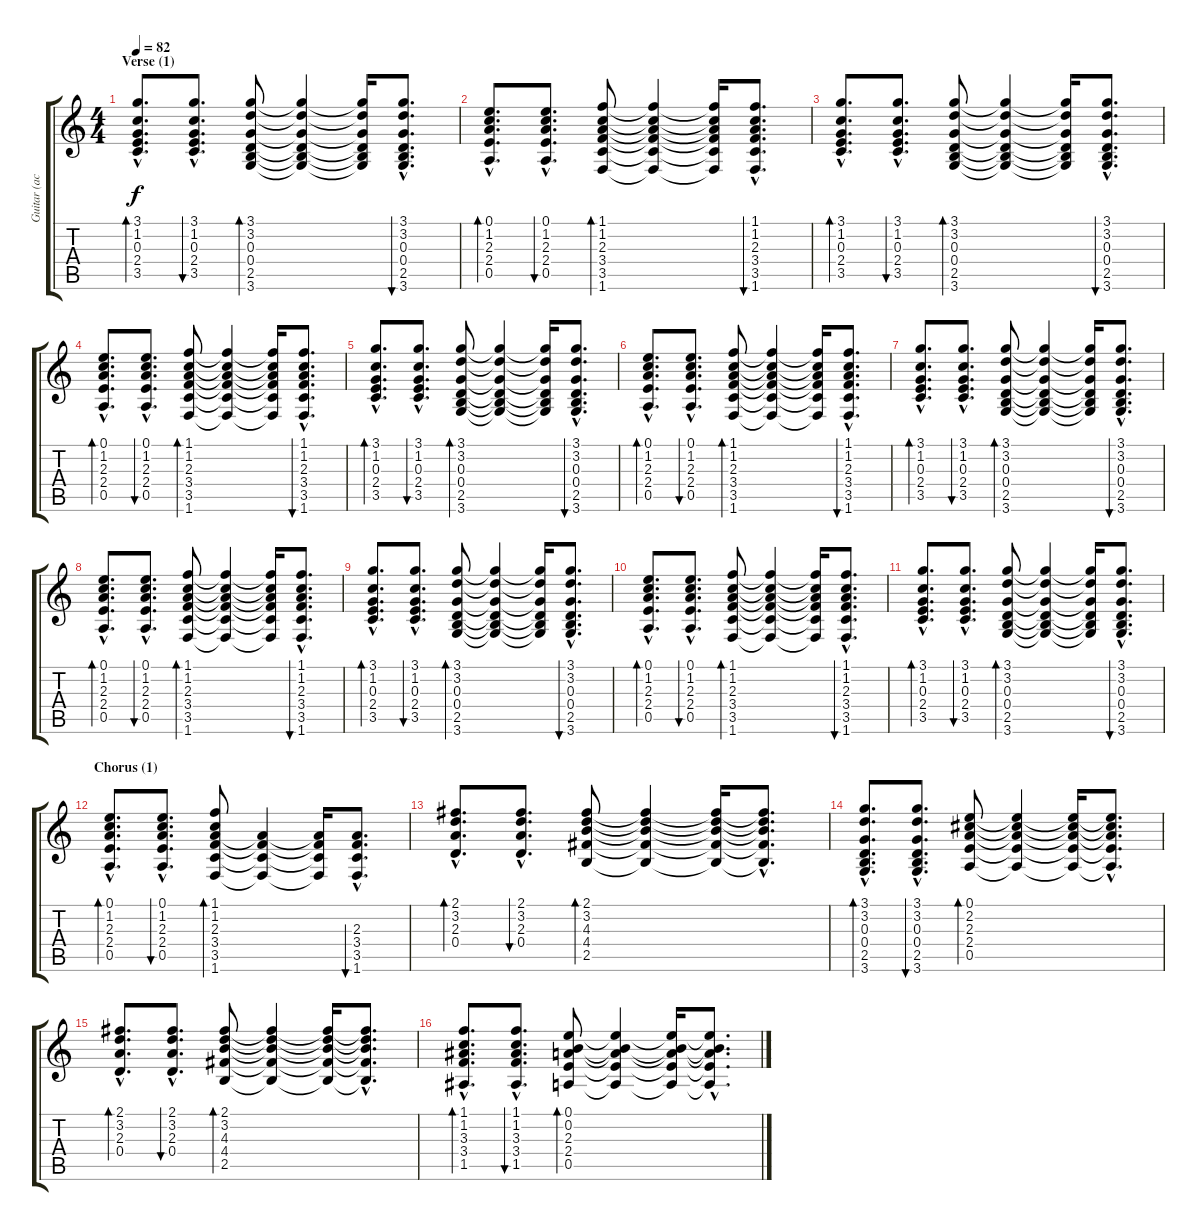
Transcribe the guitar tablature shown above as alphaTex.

\track ("Guitar (acoustic)" "Guitar (ac") {instrument acousticguitarnylon}
\staff {score tabs}
\tuning (E4 B3 G3 D3 A2 E2) {hide}
\ts (4 4)
\section ("" "Verse (1)")
\tempo 82
\clef g2
\ks c
(3.1{hac} 1.2{hac} 0.3{hac} 2.4{hac} 3.5{hac}).8{d bd 30 dy f instrument acousticguitarnylon} (3.1{hac} 1.2{hac} 0.3{hac} 2.4{hac} 3.5{hac}).8{d bu 30} (3.1 3.2 0.3 0.4 2.5 3.6).8{bd 30} (3.1{t} 3.2{t} 0.3{t} 0.4{t} 2.5{t} 3.6{t}).4 (3.1{t} 3.2{t} 0.3{t} 0.4{t} 2.5{t} 3.6{t}).16 (3.1{hac} 3.2{hac} 0.3{hac} 0.4{hac} 2.5{hac} 3.6{hac}).8{d bu 30} |
(0.1{hac} 1.2{hac} 2.3{hac} 2.4{hac} 0.5{hac}).8{d bd 30} (0.1{hac} 1.2{hac} 2.3{hac} 2.4{hac} 0.5{hac}).8{d bu 30} (1.1 1.2 2.3 3.4 3.5 1.6).8{bd 30} (1.1{t} 1.2{t} 2.3{t} 3.4{t} 3.5{t} 1.6{t}).4 (1.1{t} 1.2{t} 2.3{t} 3.4{t} 3.5{t} 1.6{t}).16 (1.1{hac} 1.2{hac} 2.3{hac} 3.4{hac} 3.5{hac} 1.6{hac}).8{d bu 30} |
(3.1{hac} 1.2{hac} 0.3{hac} 2.4{hac} 3.5{hac}).8{d bd 30} (3.1{hac} 1.2{hac} 0.3{hac} 2.4{hac} 3.5{hac}).8{d bu 30} (3.1 3.2 0.3 0.4 2.5 3.6).8{bd 30} (3.1{t} 3.2{t} 0.3{t} 0.4{t} 2.5{t} 3.6{t}).4 (3.1{t} 3.2{t} 0.3{t} 0.4{t} 2.5{t} 3.6{t}).16 (3.1{hac} 3.2{hac} 0.3{hac} 0.4{hac} 2.5{hac} 3.6{hac}).8{d bu 30} |
(0.1{hac} 1.2{hac} 2.3{hac} 2.4{hac} 0.5{hac}).8{d bd 30} (0.1{hac} 1.2{hac} 2.3{hac} 2.4{hac} 0.5{hac}).8{d bu 30} (1.1 1.2 2.3 3.4 3.5 1.6).8{bd 30} (1.1{t} 1.2{t} 2.3{t} 3.4{t} 3.5{t} 1.6{t}).4 (1.1{t} 1.2{t} 2.3{t} 3.4{t} 3.5{t} 1.6{t}).16 (1.1{hac} 1.2{hac} 2.3{hac} 3.4{hac} 3.5{hac} 1.6{hac}).8{d bu 30} |
(3.1{hac} 1.2{hac} 0.3{hac} 2.4{hac} 3.5{hac}).8{d bd 30} (3.1{hac} 1.2{hac} 0.3{hac} 2.4{hac} 3.5{hac}).8{d bu 30} (3.1 3.2 0.3 0.4 2.5 3.6).8{bd 30} (3.1{t} 3.2{t} 0.3{t} 0.4{t} 2.5{t} 3.6{t}).4 (3.1{t} 3.2{t} 0.3{t} 0.4{t} 2.5{t} 3.6{t}).16 (3.1{hac} 3.2{hac} 0.3{hac} 0.4{hac} 2.5{hac} 3.6{hac}).8{d bu 30} |
(0.1{hac} 1.2{hac} 2.3{hac} 2.4{hac} 0.5{hac}).8{d bd 30} (0.1{hac} 1.2{hac} 2.3{hac} 2.4{hac} 0.5{hac}).8{d bu 30} (1.1 1.2 2.3 3.4 3.5 1.6).8{bd 30} (1.1{t} 1.2{t} 2.3{t} 3.4{t} 3.5{t} 1.6{t}).4 (1.1{t} 1.2{t} 2.3{t} 3.4{t} 3.5{t} 1.6{t}).16 (1.1{hac} 1.2{hac} 2.3{hac} 3.4{hac} 3.5{hac} 1.6{hac}).8{d bu 30} |
(3.1{hac} 1.2{hac} 0.3{hac} 2.4{hac} 3.5{hac}).8{d bd 30} (3.1{hac} 1.2{hac} 0.3{hac} 2.4{hac} 3.5{hac}).8{d bu 30} (3.1 3.2 0.3 0.4 2.5 3.6).8{bd 30} (3.1{t} 3.2{t} 0.3{t} 0.4{t} 2.5{t} 3.6{t}).4 (3.1{t} 3.2{t} 0.3{t} 0.4{t} 2.5{t} 3.6{t}).16 (3.1{hac} 3.2{hac} 0.3{hac} 0.4{hac} 2.5{hac} 3.6{hac}).8{d bu 30} |
(0.1{hac} 1.2{hac} 2.3{hac} 2.4{hac} 0.5{hac}).8{d bd 30} (0.1{hac} 1.2{hac} 2.3{hac} 2.4{hac} 0.5{hac}).8{d bu 30} (1.1 1.2 2.3 3.4 3.5 1.6).8{bd 30} (1.1{t} 1.2{t} 2.3{t} 3.4{t} 3.5{t} 1.6{t}).4 (1.1{t} 1.2{t} 2.3{t} 3.4{t} 3.5{t} 1.6{t}).16 (1.1{hac} 1.2{hac} 2.3{hac} 3.4{hac} 3.5{hac} 1.6{hac}).8{d bu 30} |
(3.1{hac} 1.2{hac} 0.3{hac} 2.4{hac} 3.5{hac}).8{d bd 30} (3.1{hac} 1.2{hac} 0.3{hac} 2.4{hac} 3.5{hac}).8{d bu 30} (3.1 3.2 0.3 0.4 2.5 3.6).8{bd 30} (3.1{t} 3.2{t} 0.3{t} 0.4{t} 2.5{t} 3.6{t}).4 (3.1{t} 3.2{t} 0.3{t} 0.4{t} 2.5{t} 3.6{t}).16 (3.1{hac} 3.2{hac} 0.3{hac} 0.4{hac} 2.5{hac} 3.6{hac}).8{d bu 30} |
(0.1{hac} 1.2{hac} 2.3{hac} 2.4{hac} 0.5{hac}).8{d bd 30} (0.1{hac} 1.2{hac} 2.3{hac} 2.4{hac} 0.5{hac}).8{d bu 30} (1.1 1.2 2.3 3.4 3.5 1.6).8{bd 30} (1.1{t} 1.2{t} 2.3{t} 3.4{t} 3.5{t} 1.6{t}).4 (1.1{t} 1.2{t} 2.3{t} 3.4{t} 3.5{t} 1.6{t}).16 (1.1{hac} 1.2{hac} 2.3{hac} 3.4{hac} 3.5{hac} 1.6{hac}).8{d bu 30} |
(3.1{hac} 1.2{hac} 0.3{hac} 2.4{hac} 3.5{hac}).8{d bd 30} (3.1{hac} 1.2{hac} 0.3{hac} 2.4{hac} 3.5{hac}).8{d bu 30} (3.1 3.2 0.3 0.4 2.5 3.6).8{bd 30} (3.1{t} 3.2{t} 0.3{t} 0.4{t} 2.5{t} 3.6{t}).4 (3.1{t} 3.2{t} 0.3{t} 0.4{t} 2.5{t} 3.6{t}).16 (3.1{hac} 3.2{hac} 0.3{hac} 0.4{hac} 2.5{hac} 3.6{hac}).8{d bu 30} |
\section ("" "Chorus (1)")
(0.1{hac} 1.2{hac} 2.3{hac} 2.4{hac} 0.5{hac}).8{d bd 30} (0.1{hac} 1.2{hac} 2.3{hac} 2.4{hac} 0.5{hac}).8{d bu 30} (1.1 1.2 2.3 3.4 3.5 1.6).8{bd 30} (2.3{t} 3.4{t} 3.5{t} 1.6{t}).4 (2.3{t} 3.4{t} 3.5{t} 1.6{t}).16 (2.3{hac} 3.4{hac} 3.5{hac} 1.6{hac}).8{d bu 30} |
(2.1{hac} 3.2{hac} 2.3{hac} 0.4{hac}).8{d bd 30} (2.1{hac} 3.2{hac} 2.3{hac} 0.4{hac}).8{d bu 30} (2.1 3.2 4.3 4.4 2.5).8{bd 30} (2.1{t} 3.2{t} 4.3{t} 4.4{t} 2.5{t}).4 (2.1{t} 3.2{t} 4.3{t} 4.4{t} 2.5{t}).16 (2.1{hac t} 3.2{hac t} 4.3{hac t} 4.4{hac t} 2.5{hac t}).8{d} |
(3.1{hac} 3.2{hac} 0.3{hac} 0.4{hac} 2.5{hac} 3.6{hac}).8{d bd 30} (3.1{hac} 3.2{hac} 0.3{hac} 0.4{hac} 2.5{hac} 3.6{hac}).8{d bu 30} (0.1 2.2 2.3 2.4 0.5).8{bd 30} (0.1{t} 2.2{t} 2.3{t} 2.4{t} 0.5{t}).4 (0.1{t} 2.2{t} 2.3{t} 2.4{t} 0.5{t}).16 (0.1{hac t} 2.2{hac t} 2.3{hac t} 2.4{hac t} 0.5{hac t}).8{d} |
(2.1{hac} 3.2{hac} 2.3{hac} 0.4{hac}).8{d bd 30} (2.1{hac} 3.2{hac} 2.3{hac} 0.4{hac}).8{d bu 30} (2.1 3.2 4.3 4.4 2.5).8{bd 30} (2.1{t} 3.2{t} 4.3{t} 4.4{t} 2.5{t}).4 (2.1{t} 3.2{t} 4.3{t} 4.4{t} 2.5{t}).16 (2.1{hac t} 3.2{hac t} 4.3{hac t} 4.4{hac t} 2.5{hac t}).8{d} |
(1.1{hac} 1.2{hac} 3.3{hac} 3.4{hac} 1.5{hac}).8{d bd 30} (1.1{hac} 1.2{hac} 3.3{hac} 3.4{hac} 1.5{hac}).8{d bu 30} (0.1 0.2 2.3 2.4 0.5).8{bd 30} (0.1{t} 0.2{t} 2.3{t} 2.4{t} 0.5{t}).4 (0.1{t} 0.2{t} 2.3{t} 2.4{t} 0.5{t}).16 (0.1{hac t} 0.2{hac t} 2.3{hac t} 2.4{hac t} 0.5{hac t}).8{d}
